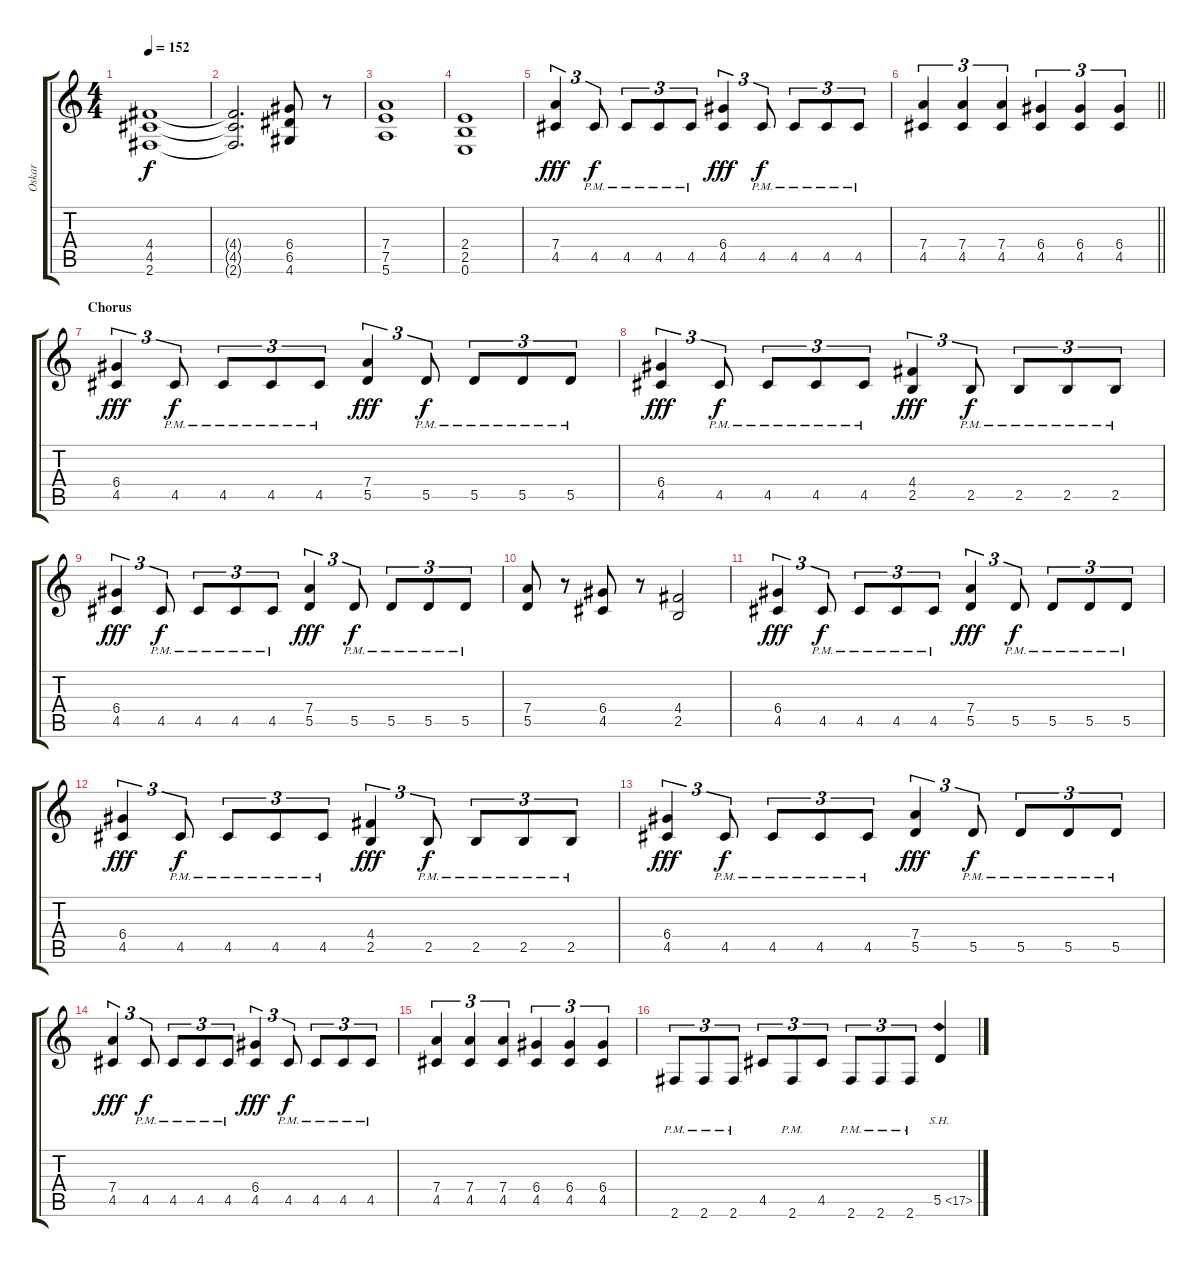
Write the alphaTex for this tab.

\track ("Oskar" "Oskar") {instrument distortionguitar}
\staff {score tabs}
\tuning (E4 B3 G3 D3 A2 E2) {hide}
\ts (4 4)
\tempo 152
\clef g2
\ks c
(4.4 4.5 2.6).1{dy f} |
(4.4{t} 4.5{t} 2.6{t}).2{d} (6.4 6.5 4.6).8 r.8 |
(7.4 7.5 5.6).1 |
(2.4 2.5 0.6).1 |
(7.4 4.5).4{tu (3 2) dy fff} 4.5{pm}.8{tu (3 2) dy f} 4.5{pm}.8{tu (3 2)} 4.5{pm}.8{tu (3 2)} 4.5{pm}.8{tu (3 2)} (6.4 4.5).4{tu (3 2) dy fff} 4.5{pm}.8{tu (3 2) dy f} 4.5{pm}.8{tu (3 2)} 4.5{pm}.8{tu (3 2)} 4.5{pm}.8{tu (3 2)} |
\barLineRight lightlight
(7.4 4.5).4{tu (3 2)} (7.4 4.5).4{tu (3 2)} (7.4 4.5).4{tu (3 2)} (6.4 4.5).4{tu (3 2)} (6.4 4.5).4{tu (3 2)} (6.4 4.5).4{tu (3 2)} |
\section ("" "Chorus")
(6.4 4.5).4{tu (3 2) dy fff} 4.5{pm}.8{tu (3 2) dy f} 4.5{pm}.8{tu (3 2)} 4.5{pm}.8{tu (3 2)} 4.5{pm}.8{tu (3 2)} (7.4 5.5).4{tu (3 2) dy fff} 5.5{pm}.8{tu (3 2) dy f} 5.5{pm}.8{tu (3 2)} 5.5{pm}.8{tu (3 2)} 5.5{pm}.8{tu (3 2)} |
(6.4 4.5).4{tu (3 2) dy fff} 4.5{pm}.8{tu (3 2) dy f} 4.5{pm}.8{tu (3 2)} 4.5{pm}.8{tu (3 2)} 4.5{pm}.8{tu (3 2)} (4.4 2.5).4{tu (3 2) dy fff} 2.5{pm}.8{tu (3 2) dy f} 2.5{pm}.8{tu (3 2)} 2.5{pm}.8{tu (3 2)} 2.5{pm}.8{tu (3 2)} |
(6.4 4.5).4{tu (3 2) dy fff} 4.5{pm}.8{tu (3 2) dy f} 4.5{pm}.8{tu (3 2)} 4.5{pm}.8{tu (3 2)} 4.5{pm}.8{tu (3 2)} (7.4 5.5).4{tu (3 2) dy fff} 5.5{pm}.8{tu (3 2) dy f} 5.5{pm}.8{tu (3 2)} 5.5{pm}.8{tu (3 2)} 5.5{pm}.8{tu (3 2)} |
(7.4 5.5).8 r.8 (6.4 4.5).8 r.8 (4.4 2.5).2 |
(6.4 4.5).4{tu (3 2) dy fff} 4.5{pm}.8{tu (3 2) dy f} 4.5{pm}.8{tu (3 2)} 4.5{pm}.8{tu (3 2)} 4.5{pm}.8{tu (3 2)} (7.4 5.5).4{tu (3 2) dy fff} 5.5{pm}.8{tu (3 2) dy f} 5.5{pm}.8{tu (3 2)} 5.5{pm}.8{tu (3 2)} 5.5{pm}.8{tu (3 2)} |
(6.4 4.5).4{tu (3 2) dy fff} 4.5{pm}.8{tu (3 2) dy f} 4.5{pm}.8{tu (3 2)} 4.5{pm}.8{tu (3 2)} 4.5{pm}.8{tu (3 2)} (4.4 2.5).4{tu (3 2) dy fff} 2.5{pm}.8{tu (3 2) dy f} 2.5{pm}.8{tu (3 2)} 2.5{pm}.8{tu (3 2)} 2.5{pm}.8{tu (3 2)} |
(6.4 4.5).4{tu (3 2) dy fff} 4.5{pm}.8{tu (3 2) dy f} 4.5{pm}.8{tu (3 2)} 4.5{pm}.8{tu (3 2)} 4.5{pm}.8{tu (3 2)} (7.4 5.5).4{tu (3 2) dy fff} 5.5{pm}.8{tu (3 2) dy f} 5.5{pm}.8{tu (3 2)} 5.5{pm}.8{tu (3 2)} 5.5{pm}.8{tu (3 2)} |
(7.4 4.5).4{tu (3 2) dy fff} 4.5{pm}.8{tu (3 2) dy f} 4.5{pm}.8{tu (3 2)} 4.5{pm}.8{tu (3 2)} 4.5{pm}.8{tu (3 2)} (6.4 4.5).4{tu (3 2) dy fff} 4.5{pm}.8{tu (3 2) dy f} 4.5{pm}.8{tu (3 2)} 4.5{pm}.8{tu (3 2)} 4.5{pm}.8{tu (3 2)} |
(7.4 4.5).4{tu (3 2)} (7.4 4.5).4{tu (3 2)} (7.4 4.5).4{tu (3 2)} (6.4 4.5).4{tu (3 2)} (6.4 4.5).4{tu (3 2)} (6.4 4.5).4{tu (3 2)} |
2.6{pm}.8{tu (3 2)} 2.6{pm}.8{tu (3 2)} 2.6{pm}.8{tu (3 2)} 4.5.8{tu (3 2)} 2.6{pm}.8{tu (3 2)} 4.5.8{tu (3 2)} 2.6{pm}.8{tu (3 2)} 2.6{pm}.8{tu (3 2)} 2.6{pm}.8{tu (3 2)} 5.5{sh 12}.4
